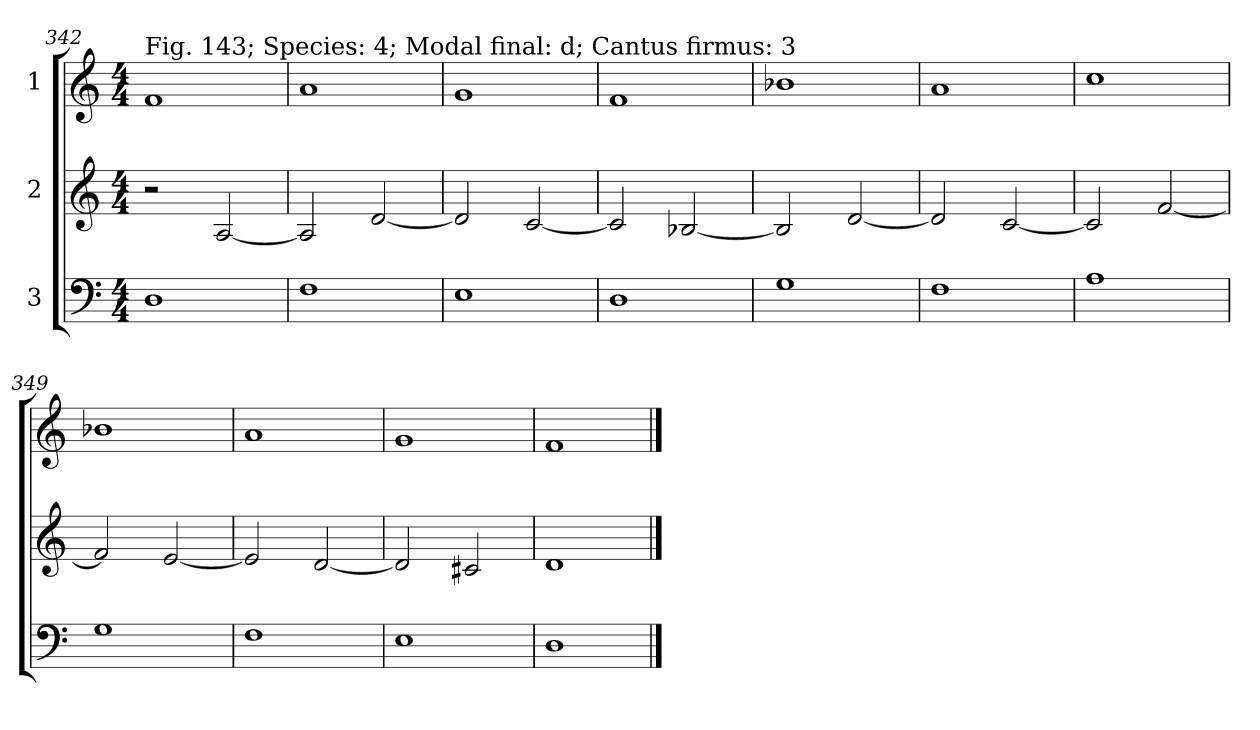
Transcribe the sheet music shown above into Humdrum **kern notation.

**kern	**kern	**kern
*part3	*part2	*part1
*staff3	*staff2	*staff1
*I"3	*I"2	*I"1
*clefF4	*clefG2	*clefG2
*k[]	*k[]	*k[]
*M4/4	*M4/4	*M4/4
=342	=342	=342
!	!	!LO:TX:a:t=Fig. 143; Species&colon; 4; Modal final&colon; d; Cantus firmus&colon; 3
1D	2r	1f
.	[2A/	.
=343	=343	=343
1F	2A/]	1a
.	[2d/	.
=344	=344	=344
1E	2d/]	1g
.	[2c/	.
=345	=345	=345
1D	2c/]	1f
.	[2B-X/	.
=346	=346	=346
1G	2B-/]	1b-X
.	[2d/	.
=347	=347	=347
1F	2d/]	1a
.	[2c/	.
=348	=348	=348
1A	2c/]	1cc
.	[2f/	.
=349	=349	=349
1G	2f/]	1b-X
.	[2e/	.
=350	=350	=350
1F	2e/]	1a
.	[2d/	.
=351	=351	=351
1E	2d/]	1g
.	2c#X/	.
=352	=352	=352
1D	1d	1f
==	==	==
*-	*-	*-
